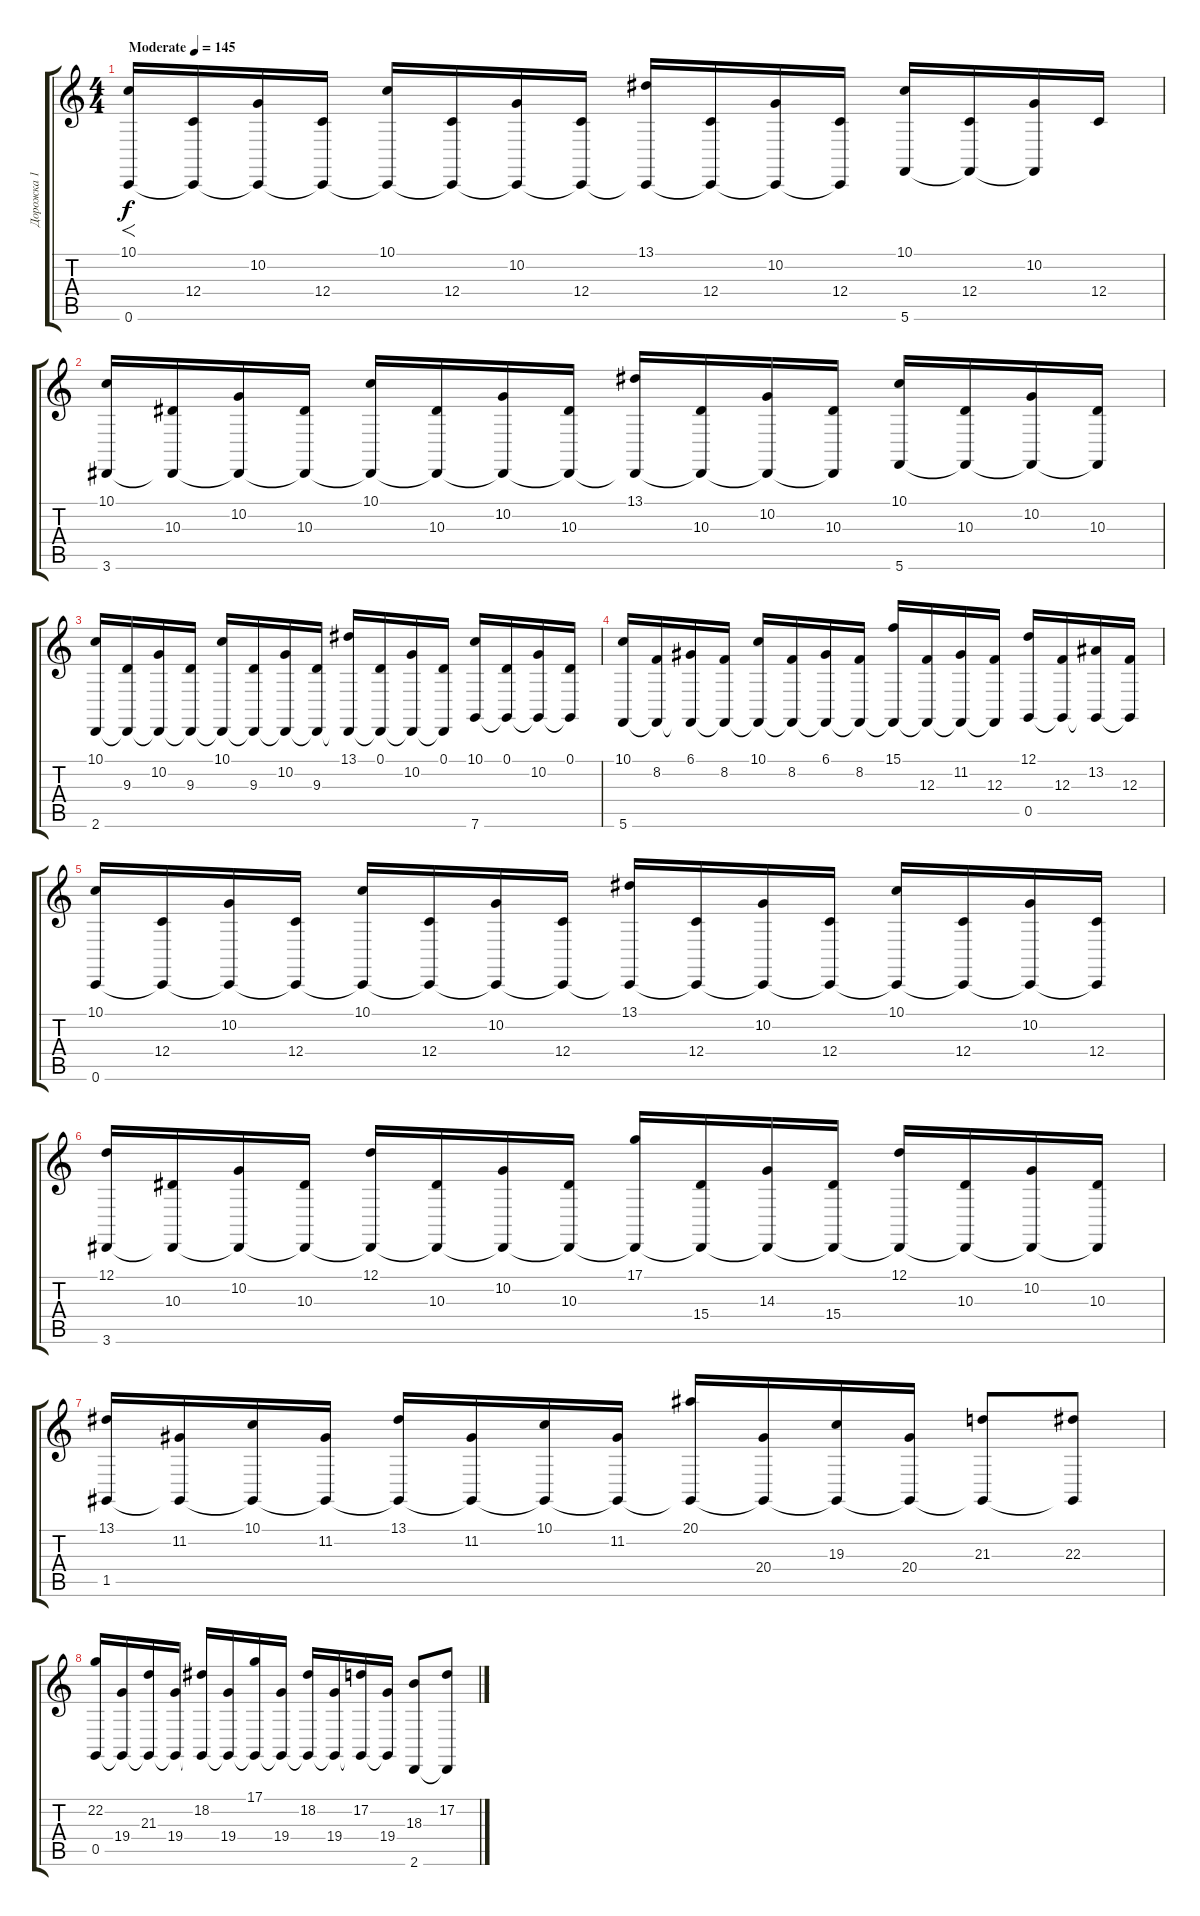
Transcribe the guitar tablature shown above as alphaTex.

\track ("Дорожка 1" "Дорожка 1") {instrument stringensemble1}
\staff {score tabs}
\tuning (D4 A3 F3 C3 G2 C2) {hide}
\ts (4 4)
\tempo (145 "Moderate")
\clef g2
\ks c
(10.1 0.6).16{f dy f instrument stringensemble1} (12.4 0.6{t}).16 (10.2 0.6{t}).16 (12.4 0.6{t}).16 (10.1 0.6{t}).16 (12.4 0.6{t}).16 (10.2 0.6{t}).16 (12.4 0.6{t}).16 (13.1 0.6{t}).16 (12.4 0.6{t}).16 (10.2 0.6{t}).16 (12.4 0.6{t}).16 (10.1 5.6).16 (12.4 5.6{t}).16 (10.2 5.6{t}).16 12.4.16 |
(10.1 3.6).16 (10.3 3.6{t}).16 (10.2 3.6{t}).16 (10.3 3.6{t}).16 (10.1 3.6{t}).16 (10.3 3.6{t}).16 (10.2 3.6{t}).16 (10.3 3.6{t}).16 (13.1 3.6{t}).16 (10.3 3.6{t}).16 (10.2 3.6{t}).16 (10.3 3.6{t}).16 (10.1 5.6).16 (10.3 5.6{t}).16 (10.2 5.6{t}).16 (10.3 5.6{t}).16 |
(10.1 2.6).16 (9.3 2.6{t}).16 (10.2 2.6{t}).16 (9.3 2.6{t}).16 (10.1 2.6{t}).16 (9.3 2.6{t}).16 (10.2 2.6{t}).16 (9.3 2.6{t}).16 (13.1 2.6{t}).16 (0.1 2.6{t}).16 (10.2 2.6{t}).16 (0.1 2.6{t}).16 (10.1 7.6).16 (0.1 7.6{t}).16 (10.2 7.6{t}).16 (0.1 7.6{t}).16 |
(10.1 5.6).16 (8.2 5.6{t}).16 (6.1 5.6{t}).16 (8.2 5.6{t}).16 (10.1 5.6{t}).16 (8.2 5.6{t}).16 (6.1 5.6{t}).16 (8.2 5.6{t}).16 (15.1 5.6{t}).16 (12.3 5.6{t}).16 (11.2 5.6{t}).16 (12.3 5.6{t}).16 (12.1 0.5).16 (12.3 0.5{t}).16 (13.2 0.5{t}).16 (12.3 0.5{t}).16 |
(10.1 0.6).16 (12.4 0.6{t}).16 (10.2 0.6{t}).16 (12.4 0.6{t}).16 (10.1 0.6{t}).16 (12.4 0.6{t}).16 (10.2 0.6{t}).16 (12.4 0.6{t}).16 (13.1 0.6{t}).16 (12.4 0.6{t}).16 (10.2 0.6{t}).16 (12.4 0.6{t}).16 (10.1 0.6{t}).16 (12.4 0.6{t}).16 (10.2 0.6{t}).16 (12.4 0.6{t}).16 |
(12.1 3.6).16 (10.3 3.6{t}).16 (10.2 3.6{t}).16 (10.3 3.6{t}).16 (12.1 3.6{t}).16 (10.3 3.6{t}).16 (10.2 3.6{t}).16 (10.3 3.6{t}).16 (17.1 3.6{t}).16 (15.4 3.6{t}).16 (14.3 3.6{t}).16 (15.4 3.6{t}).16 (12.1 3.6{t}).16 (10.3 3.6{t}).16 (10.2 3.6{t}).16 (10.3 3.6{t}).16 |
(13.1 1.5).16 (11.2 1.5{t}).16 (10.1 1.5{t}).16 (11.2 1.5{t}).16 (13.1 1.5{t}).16 (11.2 1.5{t}).16 (10.1 1.5{t}).16 (11.2 1.5{t}).16 (20.1 1.5{t}).16 (20.4 1.5{t}).16 (19.3 1.5{t}).16 (20.4 1.5{t}).16 (21.3 1.5{t}).8 (22.3 1.5{t}).8 |
(22.2 0.5).16 (19.4 0.5{t}).16 (21.3 0.5{t}).16 (19.4 0.5{t}).16 (18.2 0.5{t}).16 (19.4 0.5{t}).16 (17.1 0.5{t}).16 (19.4 0.5{t}).16 (18.2 0.5{t}).16 (19.4 0.5{t}).16 (17.2 0.5{t}).16 (19.4 0.5{t}).16 (18.3 2.6).8 (17.2 2.6{t}).8
